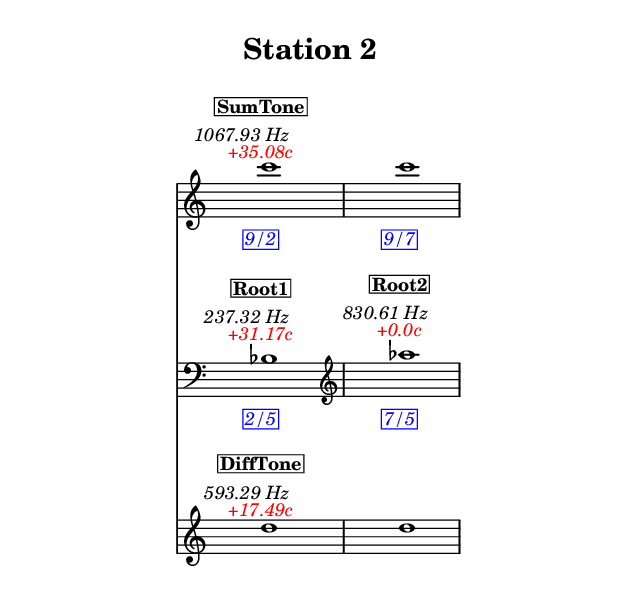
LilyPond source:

\version "2.20.0"
\language "english"

#(set-default-paper-size "a6" 'portrait)
#(set-global-staff-size 16)

\header {
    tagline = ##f
    title = \markup {
        \pad-around
            #3
            "Station 2"
        }
}

\layout {
    indent = #25
}

\paper {
    systems-per-page = 1
}

\score {
    \new Score
    <<
        \new Staff
        \with
        {
            \remove Time_signature_engraver
        }
        {
            \clef "treble"
            c'''1
            - \tweak color #red
            ^ \markup {
                \halign
                    #0
                    \italic
                        {
                            +35.08c
                        }
                }
            ^ \markup {
                \halign
                    #1
                    \italic
                        {
                            1067.93
                            Hz
                        }
                }
            ^ \markup {
                \pad-around
                    #1
                    \box
                        \vcenter
                            \halign
                                #0
                                \bold
                                    {
                                        SumTone
                                    }
                }
            - \tweak color #blue
            _ \markup {
                \pad-around
                    #1
                    \box
                        \halign
                            #0
                            \italic
                                {
                                    9/2
                                }
                }
            \override Score.NonMusicalPaperColumn.padding = #5
            \clef "treble"
            c'''1
            - \tweak color #blue
            _ \markup {
                \pad-around
                    #1
                    \box
                        \halign
                            #0
                            \italic
                                {
                                    9/7
                                }
                }
        }
        \new Staff
        \with
        {
            \remove Time_signature_engraver
        }
        {
            \clef "bass"
            bf1
            - \tweak color #red
            ^ \markup {
                \halign
                    #0
                    \italic
                        {
                            +31.17c
                        }
                }
            ^ \markup {
                \halign
                    #1
                    \italic
                        {
                            237.32
                            Hz
                        }
                }
            ^ \markup {
                \pad-around
                    #1
                    \box
                        \vcenter
                            \halign
                                #0
                                \bold
                                    {
                                        Root1
                                    }
                }
            - \tweak color #blue
            _ \markup {
                \pad-around
                    #1
                    \box
                        \halign
                            #0
                            \italic
                                {
                                    2/5
                                }
                }
            \clef "treble"
            af''1
            - \tweak color #red
            ^ \markup {
                \halign
                    #0
                    \italic
                        {
                            +0.0c
                        }
                }
            ^ \markup {
                \halign
                    #1
                    \italic
                        {
                            830.61
                            Hz
                        }
                }
            ^ \markup {
                \pad-around
                    #1
                    \box
                        \vcenter
                            \halign
                                #0
                                \bold
                                    {
                                        Root2
                                    }
                }
            - \tweak color #blue
            _ \markup {
                \pad-around
                    #1
                    \box
                        \halign
                            #0
                            \italic
                                {
                                    7/5
                                }
                }
        }
        \new Staff
        \with
        {
            \remove Time_signature_engraver
        }
        {
            \clef "treble"
            d''1
            - \tweak color #red
            ^ \markup {
                \halign
                    #0
                    \italic
                        {
                            +17.49c
                        }
                }
            ^ \markup {
                \halign
                    #1
                    \italic
                        {
                            593.29
                            Hz
                        }
                }
            ^ \markup {
                \pad-around
                    #1
                    \box
                        \vcenter
                            \halign
                                #0
                                \bold
                                    {
                                        DiffTone
                                    }
                }
            \clef "treble"
            d''1
        }
    >>
}